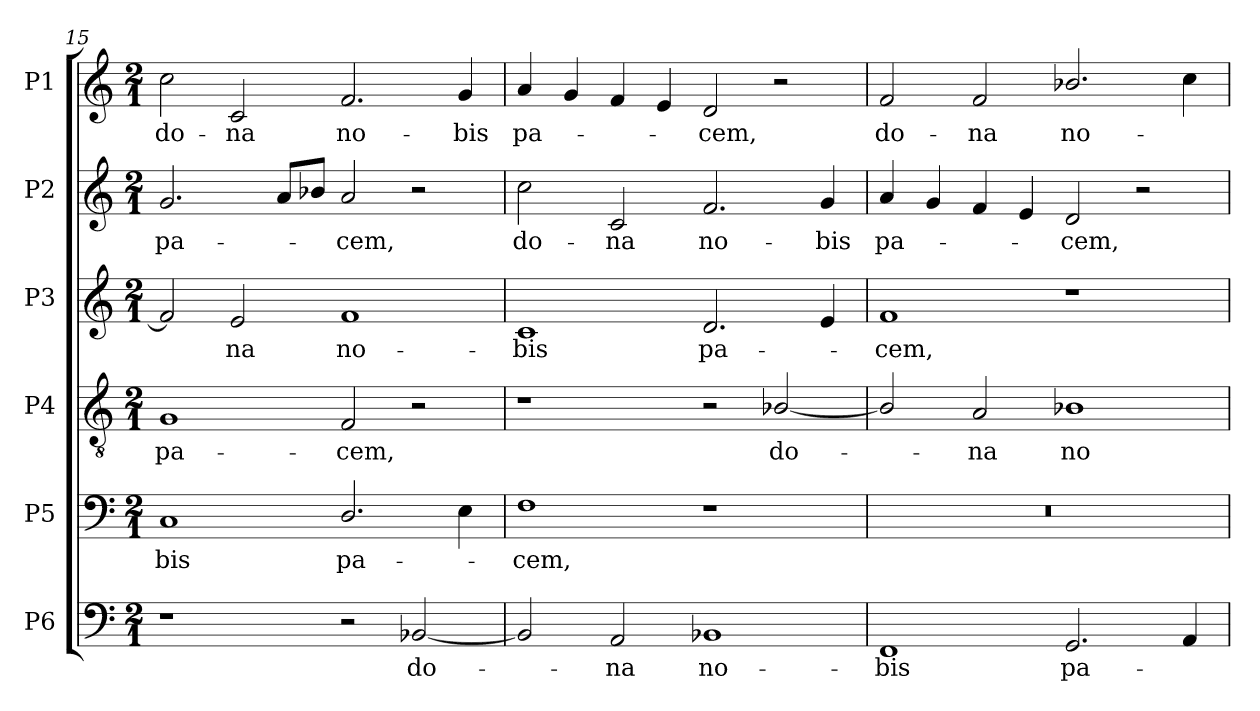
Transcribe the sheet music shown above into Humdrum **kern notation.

**kern	**text	**kern	**text	**kern	**text	**kern	**text	**kern	**text	**kern	**text
*part6	*part6	*part5	*part5	*part4	*part4	*part3	*part3	*part2	*part2	*part1	*part1
*staff6	*staff6	*staff5	*staff5	*staff4	*staff4	*staff3	*staff3	*staff2	*staff2	*staff1	*staff1
*I"P6	*	*I"P5	*	*I"P4	*	*I"P3	*	*I"P2	*	*I"P1	*
*clefF4	*	*clefF4	*	*clefGv2	*	*clefG2	*	*clefG2	*	*clefG2	*
*	*	*	*	*ITrd7c12	*	*	*	*	*	*	*
*k[]	*	*k[]	*	*k[]	*	*k[]	*	*k[]	*	*k[]	*
*C:	*	*C:	*	*C:	*	*C:	*	*C:	*	*C:	*
*M2/1	*	*M2/1	*	*M2/1	*	*M2/1	*	*M2/1	*	*M2/1	*
=15	=15	=15	=15	=15	=15	=15	=15	=15	=15	=15	=15
!	!	!	!LO:LY:b:color=#000000	!	!	!	!	!	!	!	!
!	!	!	!	!	!LO:LY:b:color=#000000	!	!	!	!	!	!
!	!	!	!	!	!	!	!	!	!LO:LY:b:color=#000000	!	!
!	!	!	!	!	!	!	!	!	!	!	!LO:LY:b:color=#000000
1r	.	1Ci	-bis	1GGi	pa-	2fi/]	.	2.gi/	pa-	2cci\	do-
!	!	!	!	!	!	!	!LO:LY:b:color=#000000	!	!	!	!
!	!	!	!	!	!	!	!	!	!	!	!LO:LY:b:color=#000000
.	.	.	.	.	.	2ei/	-na	.	.	2ci/	-na
.	.	.	.	.	.	.	.	8ai/L	.	.	.
.	.	.	.	.	.	.	.	8b-Xi/J	.	.	.
!	!	!	!LO:LY:b:color=#000000	!	!	!	!	!	!	!	!
!	!	!	!	!	!LO:LY:b:color=#000000	!	!	!	!	!	!
!	!	!	!	!	!	!	!LO:LY:b:color=#000000	!	!	!	!
!	!	!	!	!	!	!	!	!	!LO:LY:b:color=#000000	!	!
!	!	!	!	!	!	!	!	!	!	!	!LO:LY:b:color=#000000
2r	.	2.Di/	pa-	2FFi/	-cem,	1fi	no-	2ai/	-cem,	2.fi/	no-
!	!LO:LY:b:color=#000000	!	!	!	!	!	!	!	!	!	!
[2BB-Xi/	do-	.	.	2r	.	.	.	2r	.	.	.
!	!	!	!	!	!	!	!	!	!	!	!LO:LY:b:color=#000000
.	.	4Ei\	.	.	.	.	.	.	.	4gi/	-bis
!!LO:LB:g=z
=16	=16	=16	=16	=16	=16	=16	=16	=16	=16	=16	=16
!	!	!	!LO:LY:b:color=#000000	!	!	!	!	!	!	!	!
!	!	!	!	!	!	!	!LO:LY:b:color=#000000	!	!	!	!
!	!	!	!	!	!	!	!	!	!LO:LY:b:color=#000000	!	!
!	!	!	!	!	!	!	!	!	!	!	!LO:LY:b:color=#000000
2BB-i/]	.	1Fi	-cem,	1r	.	1ci	-bis	2cci\	do-	4ai/	pa-
.	.	.	.	.	.	.	.	.	.	4gi/	.
!	!LO:LY:b:color=#000000	!	!	!	!	!	!	!	!	!	!
!	!	!	!	!	!	!	!	!	!LO:LY:b:color=#000000	!	!
2AAi/	-na	.	.	.	.	.	.	2ci/	-na	4fi/	.
.	.	.	.	.	.	.	.	.	.	4ei/	.
!	!LO:LY:b:color=#000000	!	!	!	!	!	!	!	!	!	!
!	!	!	!	!	!	!	!LO:LY:b:color=#000000	!	!	!	!
!	!	!	!	!	!	!	!	!	!LO:LY:b:color=#000000	!	!
!	!	!	!	!	!	!	!	!	!	!	!LO:LY:b:color=#000000
1BB-Xi	no-	1r	.	2r	.	2.di/	pa-	2.fi/	no-	2di/	-cem,
!	!	!	!	!	!LO:LY:b:color=#000000	!	!	!	!	!	!
.	.	.	.	[2BB-Xi/	do-	.	.	.	.	2r	.
!	!	!	!	!	!	!	!	!	!LO:LY:b:color=#000000	!	!
.	.	.	.	.	.	4ei/	.	4gi/	-bis	.	.
=17	=17	=17	=17	=17	=17	=17	=17	=17	=17	=17	=17
!	!LO:LY:b:color=#000000	!LO:N:vis=1	!	!	!	!	!	!	!	!	!
!	!	!	!	!	!	!	!LO:LY:b:color=#000000	!	!	!	!
!	!	!	!	!	!	!	!	!	!LO:LY:b:color=#000000	!	!
!	!	!	!	!	!	!	!	!	!	!	!LO:LY:b:color=#000000
1FFi	-bis	0r	.	2BB-i/]	.	1fi	-cem,	4ai/	pa-	2fi/	do-
.	.	.	.	.	.	.	.	4gi/	.	.	.
!	!	!	!	!	!LO:LY:b:color=#000000	!	!	!	!	!	!
!	!	!	!	!	!	!	!	!	!	!	!LO:LY:b:color=#000000
.	.	.	.	2AAi/	-na	.	.	4fi/	.	2fi/	-na
.	.	.	.	.	.	.	.	4ei/	.	.	.
!	!LO:LY:b:color=#000000	!	!	!	!	!	!	!	!	!	!
!	!	!	!	!	!LO:LY:b:color=#000000	!	!	!	!	!	!
!	!	!	!	!	!	!	!	!	!LO:LY:b:color=#000000	!	!
!	!	!	!	!	!	!	!	!	!	!	!LO:LY:b:color=#000000
2.GGi/	pa-	.	.	1BB-Xi	no-	1r	.	2di/	-cem,	2.b-Xi/	no-
.	.	.	.	.	.	.	.	2r	.	.	.
4AAi/	.	.	.	.	.	.	.	.	.	4cci\	.
=	=	=	=	=	=	=	=	=	=	=	=
*-	*-	*-	*-	*-	*-	*-	*-	*-	*-	*-	*-
